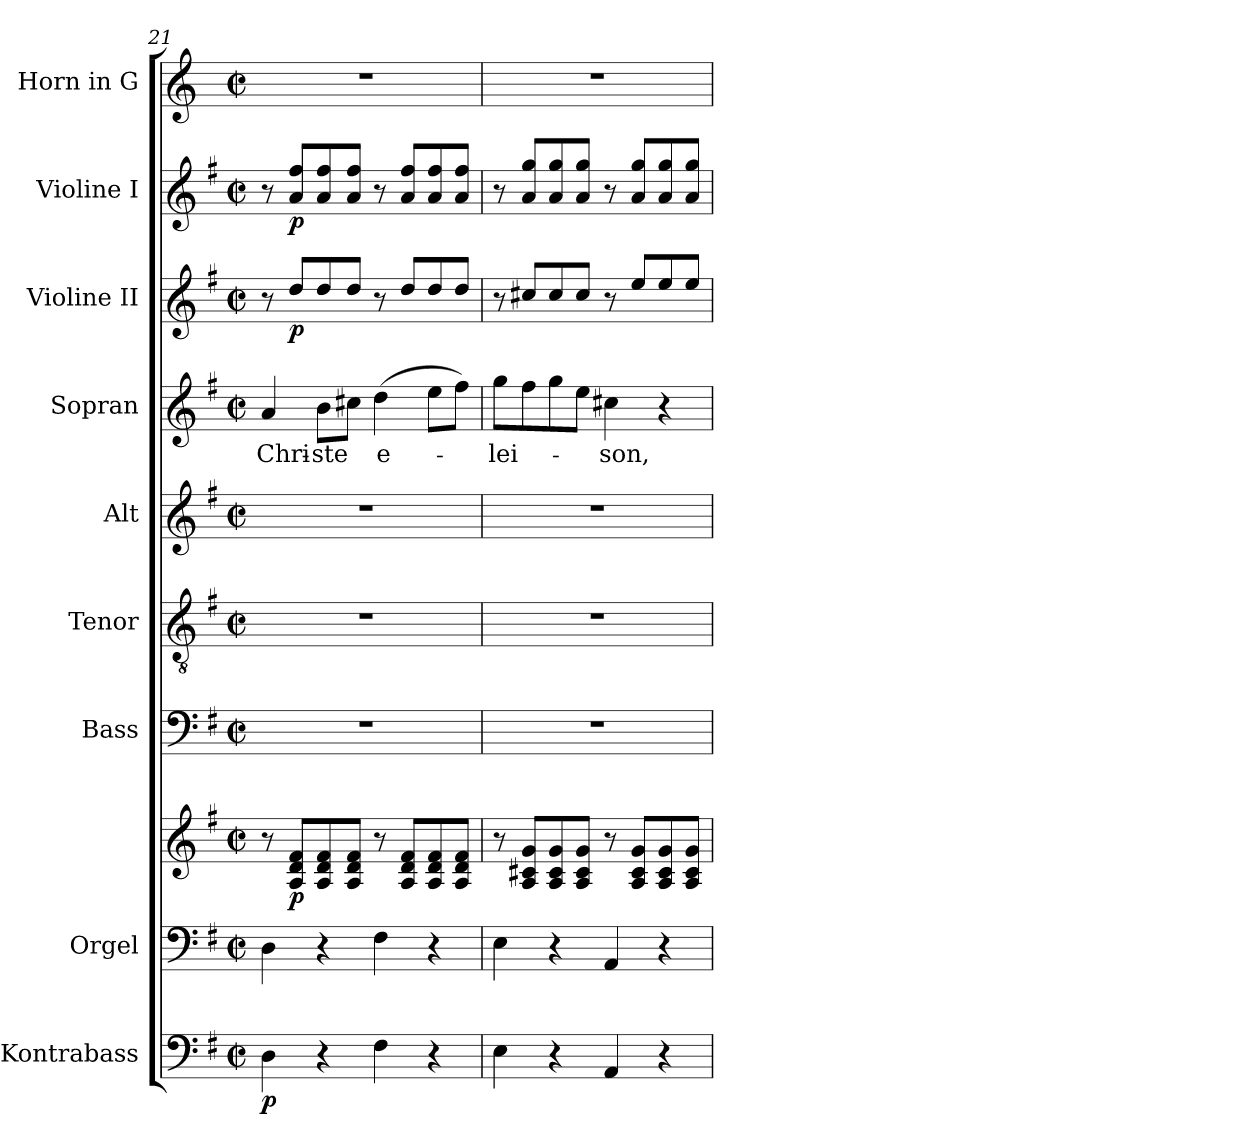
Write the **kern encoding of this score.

**kern	**dynam	**kern	**kern	**dynam	**kern	**kern	**kern	**kern	**text	**kern	**dynam	**kern	**dynam	**kern
*part9	*part9	*part8	*part8	*part8	*part7	*part6	*part5	*part4	*part4	*part3	*part3	*part2	*part2	*part1
*staff10	*staff10	*staff9	*staff8	*staff8/9	*staff7	*staff6	*staff5	*staff4	*staff4	*staff3	*staff3	*staff2	*staff2	*staff1
*I"Kontrabass	*	*I"Orgel	*	*	*I"Bass	*I"Tenor	*I"Alt	*I"Sopran	*	*I"Violine II	*	*I"Violine I	*	*I"Horn in G
*I'Kb.	*	*I'Org.	*	*	*I'B	*I'T	*I'A	*I'S	*	*I'Vl. II	*	*I'Vl. I	*	*I'Hrn.
*clefF4	*	*clefF4	*clefG2	*	*clefF4	*clefGv2	*clefG2	*clefG2	*	*clefG2	*	*clefG2	*	*clefG2
*ITrd7c12	*	*	*	*	*	*	*	*	*	*ITrd7c12	*	*ITrd7c12	*	*ITrd3c5
*k[f#]	*	*k[f#]	*k[f#]	*	*k[f#]	*k[f#]	*k[f#]	*k[f#]	*	*k[f#]	*	*k[f#]	*	*k[f#]
*G:	*	*G:	*G:	*	*G:	*G:	*G:	*G:	*	*G:	*	*G:	*	*G:
*M2/2	*	*M2/2	*M2/2	*	*M2/2	*M2/2	*M2/2	*M2/2	*	*M2/2	*	*M2/2	*	*M2/2
*met(c|)	*	*met(c|)	*met(c|)	*	*met(c|)	*met(c|)	*met(c|)	*met(c|)	*	*met(c|)	*	*met(c|)	*	*met(c|)
=21	=21	=21	=21	=21	=21	=21	=21	=21	=21	=21	=21	=21	=21	=21
!	!LO:DY:b	!	!	!	!	!	!	!	!LO:LY:b	!	!	!	!	!
4DD\	p	4D\	8r	.	1r	1r	1r	4a/	Chri-	8r	.	8r	.	1r
!	!	!	!	!LO:DY:b	!	!	!	!	!	!	!LO:DY:b	!	!LO:DY:b	!
.	.	.	8A/ 8d/ 8f#/L	p	.	.	.	.	.	8d/L	p	8A/ 8f#/L	p	.
!	!	!	!	!	!	!	!	!	!LO:LY:b	!	!	!	!	!
4r	.	4r	8A/ 8d/ 8f#/	.	.	.	.	8b\L	-ste	8d/	.	8A/ 8f#/	.	.
.	.	.	8A/ 8d/ 8f#/J	.	.	.	.	8cc#X\J	.	8d/J	.	8A/ 8f#/J	.	.
!	!	!	!	!	!	!	!	!	!LO:LY:b	!	!	!	!	!
4FF#\	.	4F#\	8r	.	.	.	.	(>4dd\	e-	8r	.	8r	.	.
.	.	.	8A/ 8d/ 8f#/L	.	.	.	.	.	.	8d/L	.	8A/ 8f#/L	.	.
4r	.	4r	8A/ 8d/ 8f#/	.	.	.	.	8ee\L	.	8d/	.	8A/ 8f#/	.	.
.	.	.	8A/ 8d/ 8f#/J	.	.	.	.	8ff#\J)	.	8d/J	.	8A/ 8f#/J	.	.
=22	=22	=22	=22	=22	=22	=22	=22	=22	=22	=22	=22	=22	=22	=22
!	!	!	!	!	!	!	!	!	!LO:LY:b	!	!	!	!	!
4EE\	.	4E\	8r	.	1r	1r	1r	8gg\L	-lei-	8r	.	8r	.	1r
.	.	.	8A/ 8c#X/ 8g/L	.	.	.	.	8ff#\	.	8c#X/L	.	8A/ 8g/L	.	.
4r	.	4r	8A/ 8c#/ 8g/	.	.	.	.	8gg\	.	8c#/	.	8A/ 8g/	.	.
.	.	.	8A/ 8c#/ 8g/J	.	.	.	.	8ee\J	.	8c#/J	.	8A/ 8g/J	.	.
!	!	!	!	!	!	!	!	!	!LO:LY:b	!	!	!	!	!
4AAA/	.	4AA/	8r	.	.	.	.	4cc#X\	-son,	8r	.	8r	.	.
.	.	.	8A/ 8c#/ 8g/L	.	.	.	.	.	.	8e/L	.	8A/ 8g/L	.	.
4r	.	4r	8A/ 8c#/ 8g/	.	.	.	.	4r	.	8e/	.	8A/ 8g/	.	.
.	.	.	8A/ 8c#/ 8g/J	.	.	.	.	.	.	8e/J	.	8A/ 8g/J	.	.
=	=	=	=	=	=	=	=	=	=	=	=	=	=	=
*-	*-	*-	*-	*-	*-	*-	*-	*-	*-	*-	*-	*-	*-	*-
